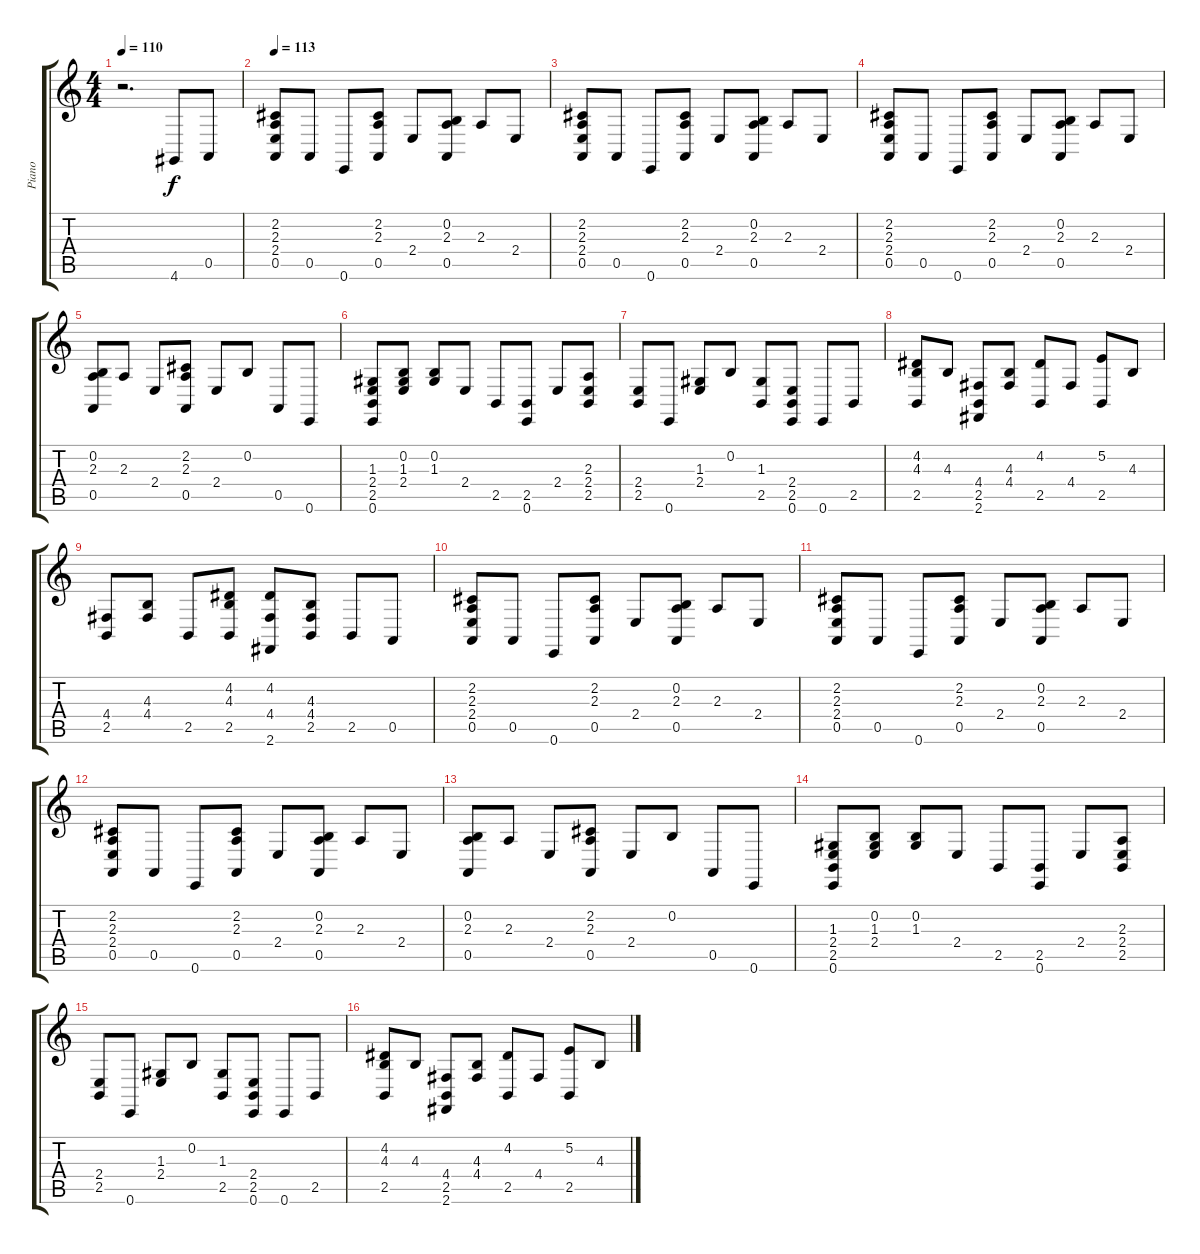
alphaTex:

\track ("Piano" "Piano") {instrument acousticgrandpiano}
\staff {score tabs}
\tuning (E4 B3 G3 D3 A2 E2) {hide}
\ts (4 4)
\tempo 110
\clef g2
\ks c
r.2{d dy f} 4.6.8 0.5.8 |
\tempo 113
(2.2 2.3 2.4 0.5).8 0.5.8 0.6.8 (2.2 2.3 0.5).8 2.4.8 (0.2 2.3 0.5).8 2.3.8 2.4.8 |
(2.2 2.3 2.4 0.5).8 0.5.8 0.6.8 (2.2 2.3 0.5).8 2.4.8 (0.2 2.3 0.5).8 2.3.8 2.4.8 |
(2.2 2.3 2.4 0.5).8 0.5.8 0.6.8 (2.2 2.3 0.5).8 2.4.8 (0.2 2.3 0.5).8 2.3.8 2.4.8 |
(0.2 2.3 0.5).8 2.3.8 2.4.8 (2.2 2.3 0.5).8 2.4.8 0.2.8 0.5.8 0.6.8 |
(1.3 2.4 2.5 0.6).8 (0.2 1.3 2.4).8 (0.2 1.3).8 2.4.8 2.5.8 (2.5 0.6).8 2.4.8 (2.3 2.4 2.5).8 |
(2.4 2.5).8 0.6.8 (1.3 2.4).8 0.2.8 (1.3 2.5).8 (2.4 2.5 0.6).8 0.6.8 2.5.8 |
(4.2 4.3 2.5).8 4.3.8 (4.4 2.5 2.6).8 (4.3 4.4).8 (4.2 2.5).8 4.4.8 (5.2 2.5).8 4.3.8 |
(4.4 2.5).8 (4.3 4.4).8 2.5.8 (4.2 4.3 2.5).8 (4.2 4.4 2.6).8 (4.3 4.4 2.5).8 2.5.8 0.5.8 |
(2.2 2.3 2.4 0.5).8 0.5.8 0.6.8 (2.2 2.3 0.5).8 2.4.8 (0.2 2.3 0.5).8 2.3.8 2.4.8 |
(2.2 2.3 2.4 0.5).8 0.5.8 0.6.8 (2.2 2.3 0.5).8 2.4.8 (0.2 2.3 0.5).8 2.3.8 2.4.8 |
(2.2 2.3 2.4 0.5).8 0.5.8 0.6.8 (2.2 2.3 0.5).8 2.4.8 (0.2 2.3 0.5).8 2.3.8 2.4.8 |
(0.2 2.3 0.5).8 2.3.8 2.4.8 (2.2 2.3 0.5).8 2.4.8 0.2.8 0.5.8 0.6.8 |
(1.3 2.4 2.5 0.6).8 (0.2 1.3 2.4).8 (0.2 1.3).8 2.4.8 2.5.8 (2.5 0.6).8 2.4.8 (2.3 2.4 2.5).8 |
(2.4 2.5).8 0.6.8 (1.3 2.4).8 0.2.8 (1.3 2.5).8 (2.4 2.5 0.6).8 0.6.8 2.5.8 |
(4.2 4.3 2.5).8 4.3.8 (4.4 2.5 2.6).8 (4.3 4.4).8 (4.2 2.5).8 4.4.8 (5.2 2.5).8 4.3.8
